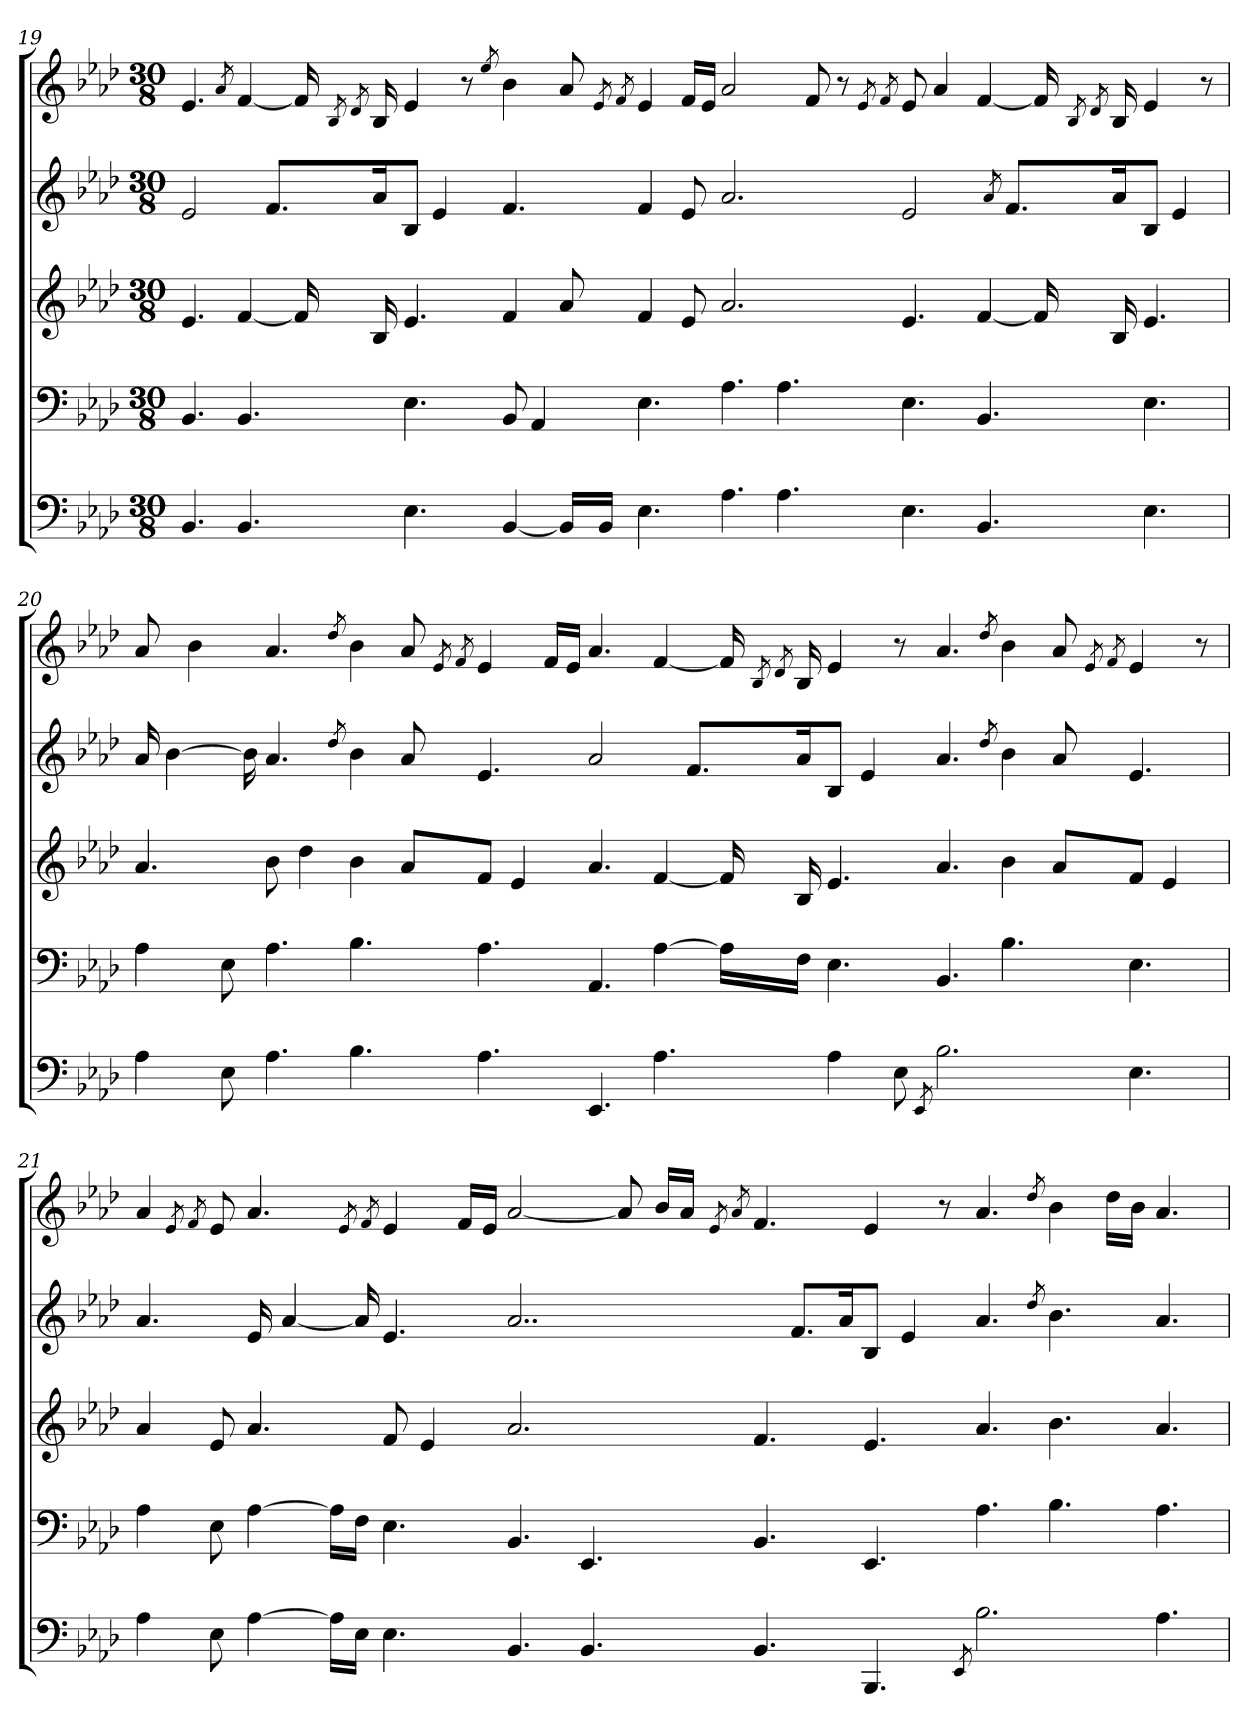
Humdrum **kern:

**kern	**kern	**kern	**kern	**kern
*part5	*part4	*part3	*part2	*part1
*staff5	*staff4	*staff3	*staff2	*staff1
*clefF4	*clefF4	*clefG2	*clefG2	*clefG2
*k[b-e-a-d-]	*k[b-e-a-d-]	*k[b-e-a-d-]	*k[b-e-a-d-]	*k[b-e-a-d-]
*M30/8	*M30/8	*M30/8	*M30/8	*M30/8
=19	=19	=19	=19	=19
4.BB-	4.BB-	4.e-	2e-	4.e-
.	.	.	.	8qa-
4.BB-	4.BB-	[4f	.	[4f
.	.	.	8.f/L	.
.	.	16f]	.	16f]
.	.	.	.	8qB-
.	.	.	.	8qd-
.	.	16B-	16a-/K	16B-
4.E-	4.E-	4.e-	8B-/J	4e-
.	.	.	4e-	.
.	.	.	.	8r
.	.	.	.	8qee-
[4BB-	8BB-	4f	4.f	4b-
.	4AA-	.	.	.
16BB-/LL]	.	8a-	.	8a-
16BB-/JJ	.	.	.	.
.	.	.	.	8qe-
.	.	.	.	8qf
4.E-	4.E-	4f	4f	4e-
.	.	8e-	8e-	16f/LL
.	.	.	.	16e-/JJ
4.A-	4.A-	2.a-	2.a-	2a-
4.A-	4.A-	.	.	.
.	.	.	.	8f
.	.	.	.	8r
.	.	.	.	8qe-
.	.	.	.	8qf
4.E-	4.E-	4.e-	2e-	8e-
.	.	.	.	4a-
4.BB-	4.BB-	[4f	.	[4f
.	.	.	8qa-	.
.	.	.	8.f/L	.
.	.	16f]	.	16f]
.	.	.	.	8qB-
.	.	.	.	8qd-
.	.	16B-	16a-/K	16B-
4.E-	4.E-	4.e-	8B-/J	4e-
.	.	.	4e-	.
.	.	.	.	8r
=20	=20	=20	=20	=20
4A-	4A-	4.a-	16a-	8a-
.	.	.	[4b-	.
.	.	.	.	4b-
8E-	8E-	.	.	.
.	.	.	16b-]	.
4.A-	4.A-	8b-	4.a-	4.a-
.	.	4dd-	.	.
.	.	.	8qdd-	8qdd-
4.B-	4.B-	4b-	4b-	4b-
.	.	8a-/L	8a-	8a-
.	.	.	.	8qe-
.	.	.	.	8qf
4.A-	4.A-	8f/J	4.e-	4e-
.	.	4e-	.	.
.	.	.	.	16f/LL
.	.	.	.	16e-/JJ
4.EE-	4.AA-	4.a-	2a-	4.a-
4.A-	[4A-	[4f	.	[4f
.	.	.	8.f/L	.
.	16A-\LL]	16f]	.	16f]
.	.	.	.	8qB-
.	.	.	.	8qd-
.	16F\JJ	16B-	16a-/K	16B-
4A-	4.E-	4.e-	8B-/J	4e-
.	.	.	4e-	.
8E-	.	.	.	8r
8qEE-	.	.	.	.
2.B-	4.BB-	4.a-	4.a-	4.a-
.	.	.	8qdd-	8qdd-
.	4.B-	4b-	4b-	4b-
.	.	8a-/L	8a-	8a-
.	.	.	.	8qe-
.	.	.	.	8qf
4.E-	4.E-	8f/J	4.e-	4e-
.	.	4e-	.	.
.	.	.	.	8r
=21	=21	=21	=21	=21
4A-	4A-	4a-	4.a-	4a-
.	.	.	.	8qe-
.	.	.	.	8qf
8E-	8E-	8e-	.	8e-
[4A-	[4A-	4.a-	16e-	4.a-
.	.	.	[4a-	.
16A-\LL]	16A-\LL]	.	.	.
16E-\JJ	16F\JJ	.	16a-]	.
.	.	.	.	8qe-
.	.	.	.	8qf
4.E-	4.E-	8f	4.e-	4e-
.	.	4e-	.	.
.	.	.	.	16f/LL
.	.	.	.	16e-/JJ
4.BB-	4.BB-	2.a-	2..a-	[2a-
4.BB-	4.EE-	.	.	.
.	.	.	.	8a-]
.	.	.	.	16b-/LL
.	.	.	.	16a-/JJ
.	.	.	.	8qe-
.	.	.	.	8qa-
4.BB-	4.BB-	4.f	.	4.f
.	.	.	8.f/L	.
.	.	.	16a-/K	.
4.BBB-	4.EE-	4.e-	8B-/J	4e-
.	.	.	4e-	.
.	.	.	.	8r
8qEE-	.	.	.	.
2.B-	4.A-	4.a-	4.a-	4.a-
.	.	.	8qdd-	8qdd-
.	4.B-	4.b-	4.b-	4b-
.	.	.	.	16dd-\LL
.	.	.	.	16b-\JJ
4.A-	4.A-	4.a-	4.a-	4.a-
=	=	=	=	=
*-	*-	*-	*-	*-
